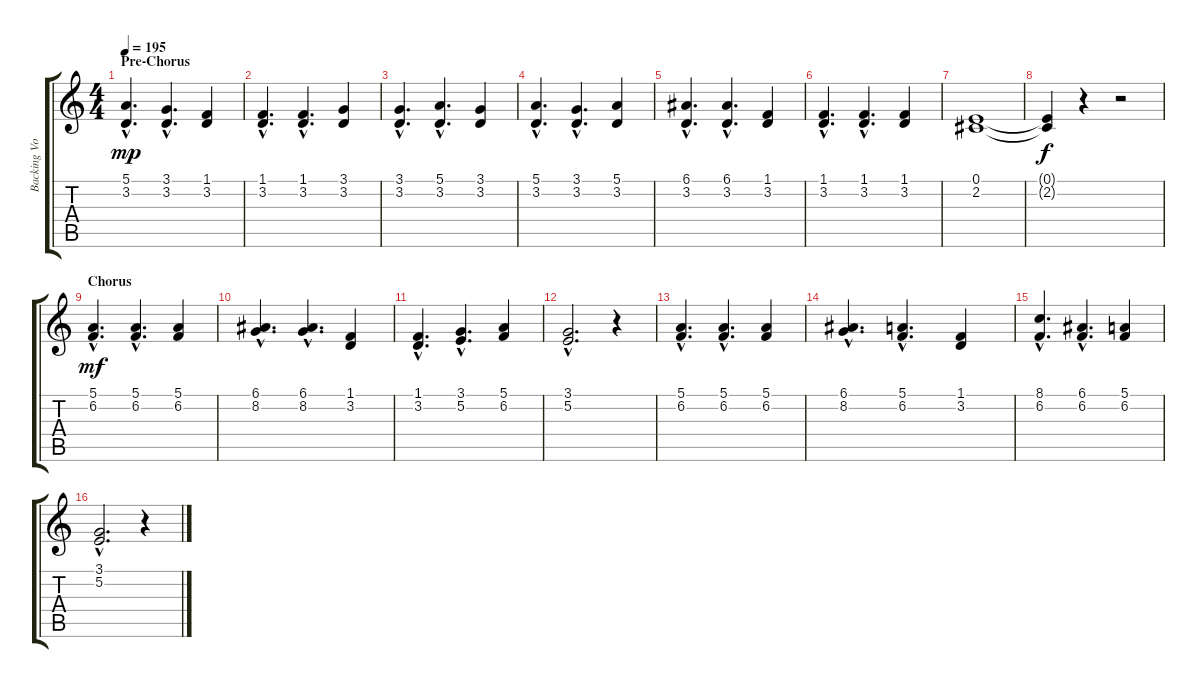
\track ("Backing Vocals" "Backing Vo") {instrument choiraahs}
\staff {score tabs}
\tuning (E4 B3 G3 D3 A2 E2) {hide}
\ts (4 4)
\section ("" "Pre-Chorus")
\tempo 195
\clef g2
\ks c
(5.1{hac} 3.2{hac}).4{d dy mp} (3.1{hac} 3.2{hac}).4{d} (1.1 3.2).4 |
(1.1{hac} 3.2{hac}).4{d} (1.1{hac} 3.2{hac}).4{d} (3.1 3.2).4 |
(3.1{hac} 3.2{hac}).4{d} (5.1{hac} 3.2{hac}).4{d} (3.1 3.2).4 |
(5.1{hac} 3.2{hac}).4{d} (3.1{hac} 3.2{hac}).4{d} (5.1 3.2).4 |
(6.1{hac} 3.2{hac}).4{d} (6.1{hac} 3.2{hac}).4{d} (1.1 3.2).4 |
(1.1{hac} 3.2{hac}).4{d} (1.1{hac} 3.2{hac}).4{d} (1.1 3.2).4 |
(0.1 2.2).1 |
(0.1{t} 2.2{t}).4{dy f} r.4 r.2 |
\section ("" "Chorus")
(5.1{hac} 6.2{hac}).4{d dy mf} (5.1{hac} 6.2{hac}).4{d} (5.1 6.2).4 |
(6.1{hac} 8.2{hac}).4{d} (6.1{hac} 8.2{hac}).4{d} (1.1 3.2).4 |
(1.1{hac} 3.2{hac}).4{d} (3.1{hac} 5.2{hac}).4{d} (5.1 6.2).4 |
(3.1{hac} 5.2{hac}).2{d} r.4 |
(5.1{hac} 6.2{hac}).4{d} (5.1{hac} 6.2{hac}).4{d} (5.1 6.2).4 |
(6.1{hac} 8.2{hac}).4{d} (5.1{hac} 6.2{hac}).4{d} (1.1 3.2).4 |
(8.1{hac} 6.2{hac}).4{d} (6.1{hac} 6.2{hac}).4{d} (5.1 6.2).4 |
(3.1{hac} 5.2{hac}).2{d} r.4
